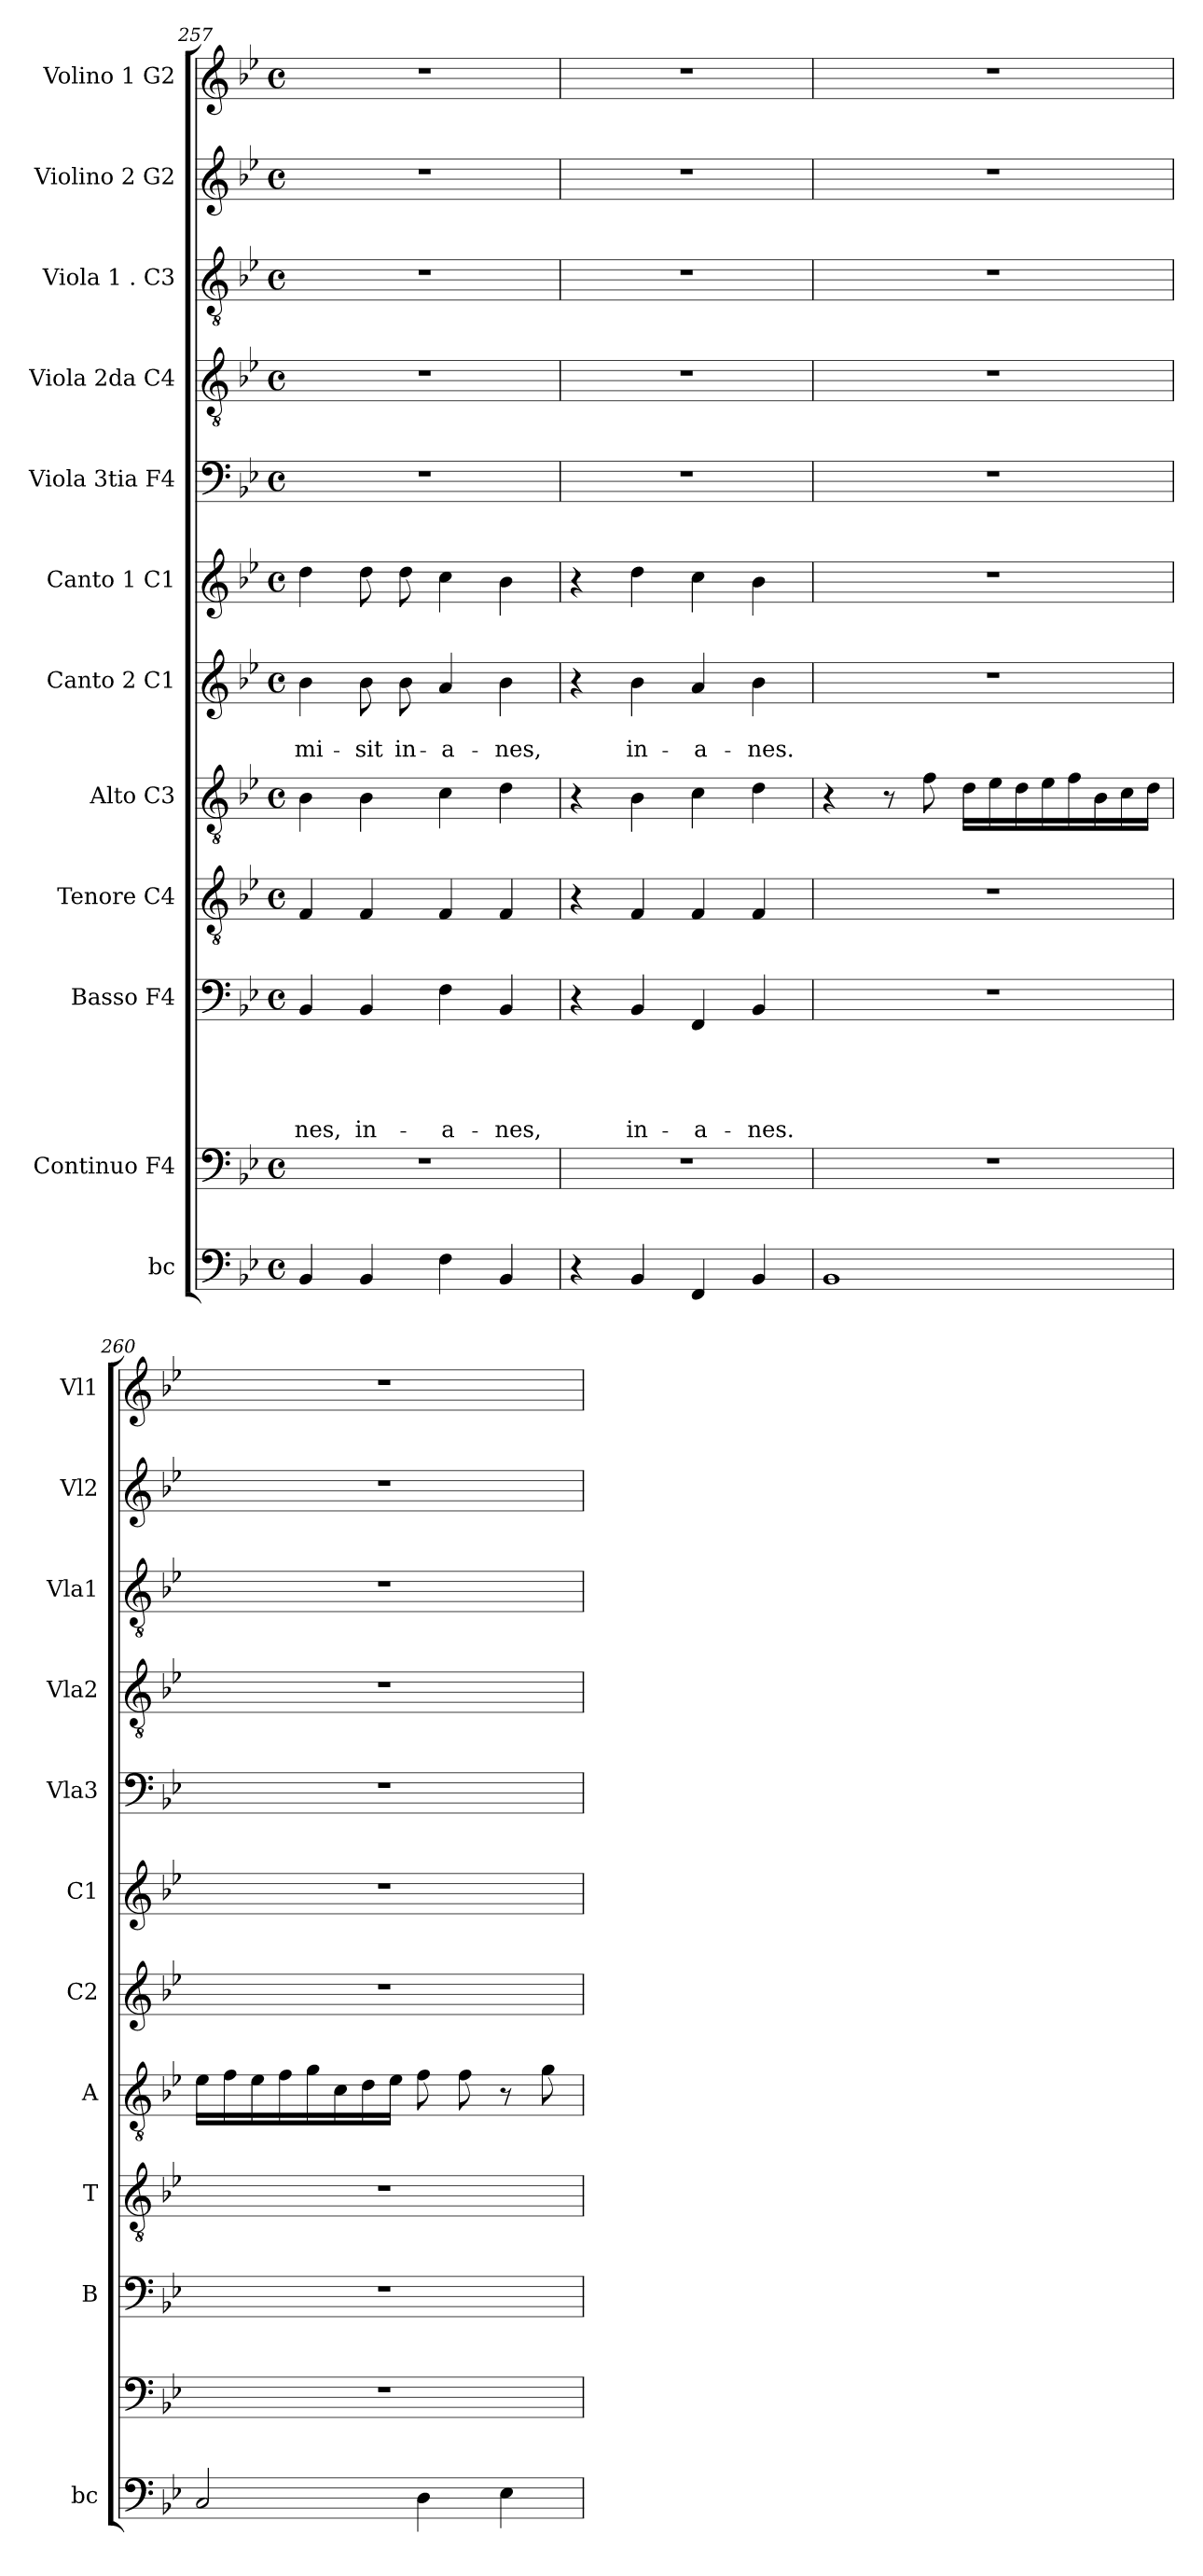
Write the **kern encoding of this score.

**kern	**kern	**kern	**text	**text	**text	**text	**text	**kern	**kern	**kern	**text	**text	**kern	**kern	**kern	**kern	**kern	**kern
*part12	*part11	*part10	*part10	*part10	*part10	*part10	*part10	*part9	*part8	*part7	*part7	*part7	*part6	*part5	*part4	*part3	*part2	*part1
*staff12	*staff11	*staff10	*staff10	*staff10	*staff10	*staff10	*staff10	*staff9	*staff8	*staff7	*staff7	*staff7	*staff6	*staff5	*staff4	*staff3	*staff2	*staff1
*I"bc	*I"Continuo F4	*I"Basso F4	*	*	*	*	*	*I"Tenore C4	*I"Alto C3	*I"Canto 2 C1	*	*	*I"Canto 1 C1	*I"Viola 3tia F4	*I"Viola 2da C4	*I"Viola 1 . C3	*I"Violino 2 G2	*I"Volino 1 G2
*I'bc	*	*I'B	*	*	*	*	*	*I'T	*I'A	*I'C2	*	*	*I'C1	*I'Vla3	*I'Vla2	*I'Vla1	*I'Vl2	*I'Vl1
*clefF4	*clefF4	*clefF4	*	*	*	*	*	*clefGv2	*clefGv2	*clefG2	*	*	*clefG2	*clefF4	*clefGv2	*clefGv2	*clefG2	*clefG2
*k[b-e-]	*k[b-e-]	*k[b-e-]	*	*	*	*	*	*k[b-e-]	*k[b-e-]	*k[b-e-]	*	*	*k[b-e-]	*k[b-e-]	*k[b-e-]	*k[b-e-]	*k[b-e-]	*k[b-e-]
*B-:	*B-:	*B-:	*	*	*	*	*	*B-:	*B-:	*B-:	*	*	*B-:	*B-:	*B-:	*B-:	*B-:	*B-:
*M4/4	*M4/4	*M4/4	*	*	*	*	*	*M4/4	*M4/4	*M4/4	*	*	*M4/4	*M4/4	*M4/4	*M4/4	*M4/4	*M4/4
*met(c)	*met(c)	*met(c)	*	*	*	*	*	*met(c)	*met(c)	*met(c)	*	*	*met(c)	*met(c)	*met(c)	*met(c)	*met(c)	*met(c)
=257	=257	=257	=257	=257	=257	=257	=257	=257	=257	=257	=257	=257	=257	=257	=257	=257	=257	=257
!	!	!	!	!	!	!	!LO:LY:b	!	!	!	!	!LO:LY:b	!	!	!	!	!	!
4BB-/	1r	4BB-/	.	.	.	.	-nes,	4F/	4B-\	4b-\	.	-mi-	4dd\	1r	1r	1r	1r	1r
!	!	!	!	!	!	!	!LO:LY:b	!	!	!	!	!LO:LY:b	!	!	!	!	!	!
4BB-/	.	4BB-/	.	.	.	.	in-	4F/	4B-\	8b-\	.	-sit	8dd\	.	.	.	.	.
!	!	!	!	!	!	!	!	!	!	!	!	!LO:LY:b	!	!	!	!	!	!
.	.	.	.	.	.	.	.	.	.	8b-\	.	in-	8dd\	.	.	.	.	.
!	!	!	!	!	!	!	!LO:LY:b	!	!	!	!	!LO:LY:b	!	!	!	!	!	!
4F\	.	4F\	.	.	.	.	-a-	4F/	4c\	4a/	.	-a-	4cc\	.	.	.	.	.
!	!	!	!	!	!	!	!LO:LY:b	!	!	!	!	!LO:LY:b	!	!	!	!	!	!
4BB-/	.	4BB-/	.	.	.	.	-nes,	4F/	4d\	4b-\	.	-nes,	4b-\	.	.	.	.	.
=258	=258	=258	=258	=258	=258	=258	=258	=258	=258	=258	=258	=258	=258	=258	=258	=258	=258	=258
4r	1r	4r	.	.	.	.	.	4r	4r	4r	.	.	4r	1r	1r	1r	1r	1r
!	!	!	!	!	!	!	!LO:LY:b	!	!	!	!	!LO:LY:b	!	!	!	!	!	!
4BB-/	.	4BB-/	.	.	.	.	in-	4F/	4B-\	4b-\	.	in-	4dd\	.	.	.	.	.
!	!	!	!	!	!	!	!LO:LY:b	!	!	!	!	!LO:LY:b	!	!	!	!	!	!
4FF/	.	4FF/	.	.	.	.	-a-	4F/	4c\	4a/	.	-a-	4cc\	.	.	.	.	.
!	!	!	!	!	!	!	!LO:LY:b	!	!	!	!	!LO:LY:b	!	!	!	!	!	!
4BB-/	.	4BB-/	.	.	.	.	-nes.	4F/	4d\	4b-\	.	-nes.	4b-\	.	.	.	.	.
!!LO:PB:g=z
=259	=259	=259	=259	=259	=259	=259	=259	=259	=259	=259	=259	=259	=259	=259	=259	=259	=259	=259
1BB-	1r	1r	.	.	.	.	.	1r	4r	1r	.	.	1r	1r	1r	1r	1r	1r
.	.	.	.	.	.	.	.	.	8r	.	.	.	.	.	.	.	.	.
.	.	.	.	.	.	.	.	.	8f\	.	.	.	.	.	.	.	.	.
.	.	.	.	.	.	.	.	.	16d\LL	.	.	.	.	.	.	.	.	.
.	.	.	.	.	.	.	.	.	16e-\	.	.	.	.	.	.	.	.	.
.	.	.	.	.	.	.	.	.	16d\	.	.	.	.	.	.	.	.	.
.	.	.	.	.	.	.	.	.	16e-\	.	.	.	.	.	.	.	.	.
.	.	.	.	.	.	.	.	.	16f\	.	.	.	.	.	.	.	.	.
.	.	.	.	.	.	.	.	.	16B-\	.	.	.	.	.	.	.	.	.
.	.	.	.	.	.	.	.	.	16c\	.	.	.	.	.	.	.	.	.
.	.	.	.	.	.	.	.	.	16d\JJ	.	.	.	.	.	.	.	.	.
=260	=260	=260	=260	=260	=260	=260	=260	=260	=260	=260	=260	=260	=260	=260	=260	=260	=260	=260
2C/	1r	1r	.	.	.	.	.	1r	16e-\LL	1r	.	.	1r	1r	1r	1r	1r	1r
.	.	.	.	.	.	.	.	.	16f\	.	.	.	.	.	.	.	.	.
.	.	.	.	.	.	.	.	.	16e-\	.	.	.	.	.	.	.	.	.
.	.	.	.	.	.	.	.	.	16f\	.	.	.	.	.	.	.	.	.
.	.	.	.	.	.	.	.	.	16g\	.	.	.	.	.	.	.	.	.
.	.	.	.	.	.	.	.	.	16c\	.	.	.	.	.	.	.	.	.
.	.	.	.	.	.	.	.	.	16d\	.	.	.	.	.	.	.	.	.
.	.	.	.	.	.	.	.	.	16e-\JJ	.	.	.	.	.	.	.	.	.
4D\	.	.	.	.	.	.	.	.	8f\	.	.	.	.	.	.	.	.	.
.	.	.	.	.	.	.	.	.	8f\	.	.	.	.	.	.	.	.	.
4E-\	.	.	.	.	.	.	.	.	8r	.	.	.	.	.	.	.	.	.
.	.	.	.	.	.	.	.	.	8g\	.	.	.	.	.	.	.	.	.
=	=	=	=	=	=	=	=	=	=	=	=	=	=	=	=	=	=	=
*-	*-	*-	*-	*-	*-	*-	*-	*-	*-	*-	*-	*-	*-	*-	*-	*-	*-	*-
